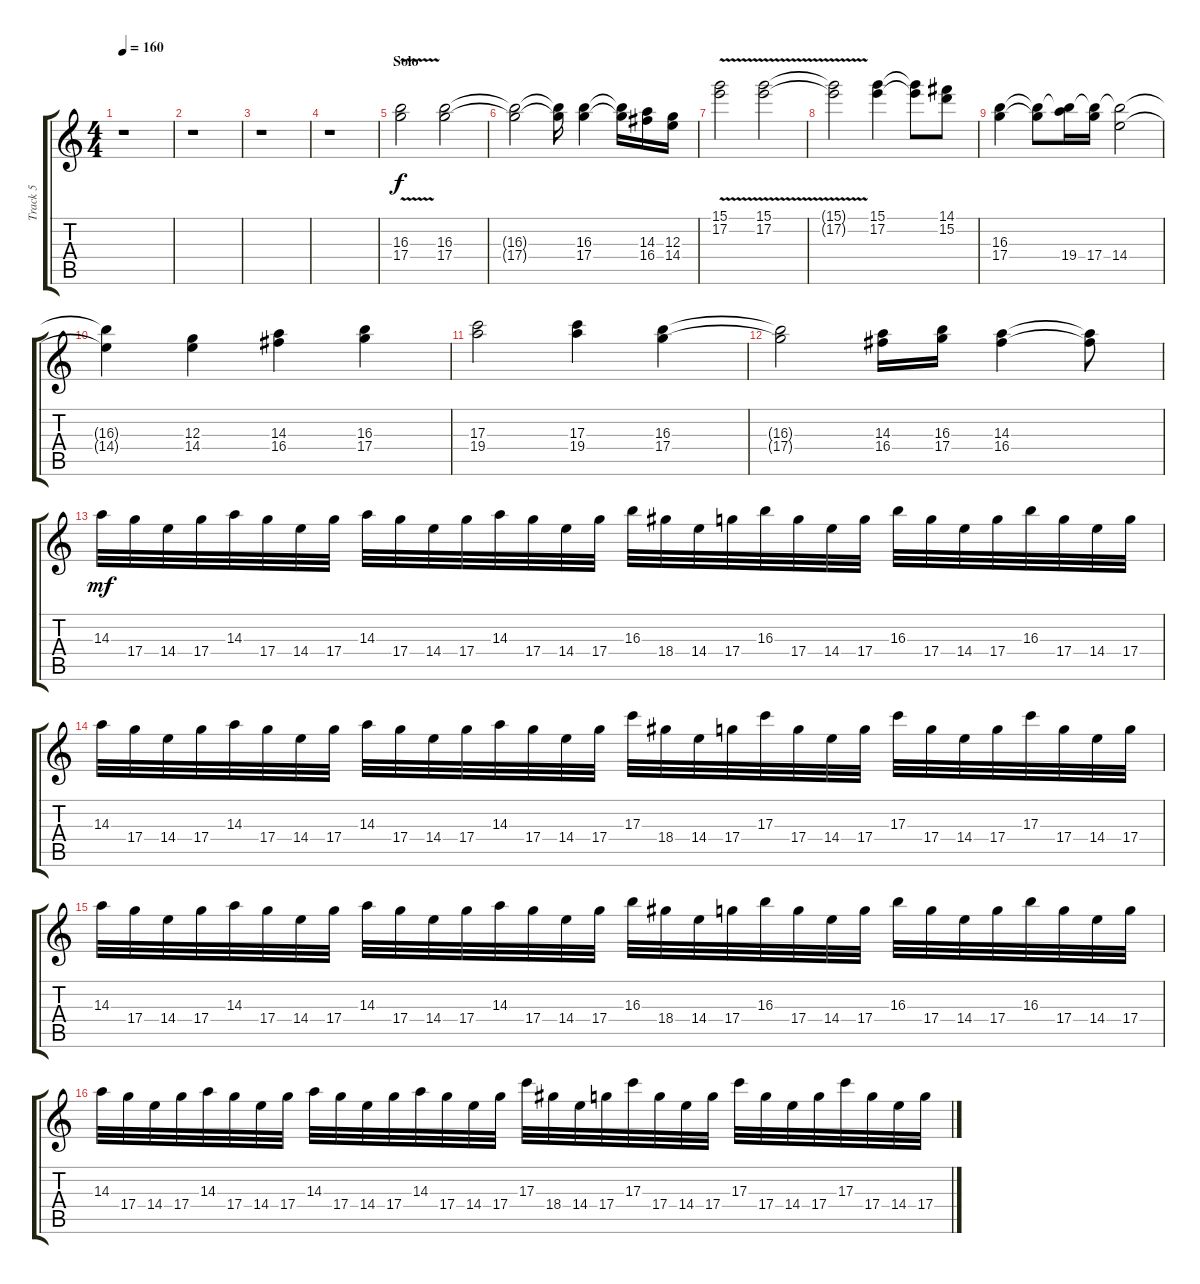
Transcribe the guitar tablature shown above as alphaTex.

\track ("Track 5" "Track 5") {instrument distortionguitar}
\staff {score tabs}
\tuning (E4 B3 G3 D3 A2 E2) {hide}
\ts (4 4)
\tempo 160
\clef g2
\ks c
r.1{dy f} |
r.1 |
r.1 |
r.1 |
\section ("" "Solo")
(16.3{v} 17.4).2 (16.3 17.4).2 |
(16.3{t} 17.4{t}).2 (16.3{t} 17.4{t}).16 (16.3 17.4).4 (16.3{t} 17.4{t}).16 (14.3 16.4).16 (12.3 14.4).16 |
(15.1{v} 17.2{v}).2 (15.1{v} 17.2{v}).2 |
(15.1{t} 17.2{t}).2 (15.1 17.2).4 (15.1{t} 17.2{t}).8 (14.1 15.2).8 |
(16.3 17.4).4 (16.3{t} 17.4{t}).8 (16.3{t} 19.4).16 (16.3{t} 17.4).16 (16.3{t} 14.4).2 |
(16.3{t} 14.4{t}).4 (12.3 14.4).4 (14.3 16.4).4 (16.3 17.4).4 |
(17.3 19.4).2 (17.3 19.4).4 (16.3 17.4).4 |
(16.3{t} 17.4{t}).2 (14.3 16.4).16 (16.3 17.4).16 (14.3 16.4).4 (14.3{t} 16.4{t}).8 |
14.3.32{dy mf} 17.4.32 14.4.32 17.4.32 14.3.32 17.4.32 14.4.32 17.4.32 14.3.32 17.4.32 14.4.32 17.4.32 14.3.32 17.4.32 14.4.32 17.4.32 16.3.32 18.4.32 14.4.32 17.4.32 16.3.32 17.4.32 14.4.32 17.4.32 16.3.32 17.4.32 14.4.32 17.4.32 16.3.32 17.4.32 14.4.32 17.4.32 |
14.3.32 17.4.32 14.4.32 17.4.32 14.3.32 17.4.32 14.4.32 17.4.32 14.3.32 17.4.32 14.4.32 17.4.32 14.3.32 17.4.32 14.4.32 17.4.32 17.3.32 18.4.32 14.4.32 17.4.32 17.3.32 17.4.32 14.4.32 17.4.32 17.3.32 17.4.32 14.4.32 17.4.32 17.3.32 17.4.32 14.4.32 17.4.32 |
14.3.32 17.4.32 14.4.32 17.4.32 14.3.32 17.4.32 14.4.32 17.4.32 14.3.32 17.4.32 14.4.32 17.4.32 14.3.32 17.4.32 14.4.32 17.4.32 16.3.32 18.4.32 14.4.32 17.4.32 16.3.32 17.4.32 14.4.32 17.4.32 16.3.32 17.4.32 14.4.32 17.4.32 16.3.32 17.4.32 14.4.32 17.4.32 |
14.3.32 17.4.32 14.4.32 17.4.32 14.3.32 17.4.32 14.4.32 17.4.32 14.3.32 17.4.32 14.4.32 17.4.32 14.3.32 17.4.32 14.4.32 17.4.32 17.3.32 18.4.32 14.4.32 17.4.32 17.3.32 17.4.32 14.4.32 17.4.32 17.3.32 17.4.32 14.4.32 17.4.32 17.3.32 17.4.32 14.4.32 17.4.32
